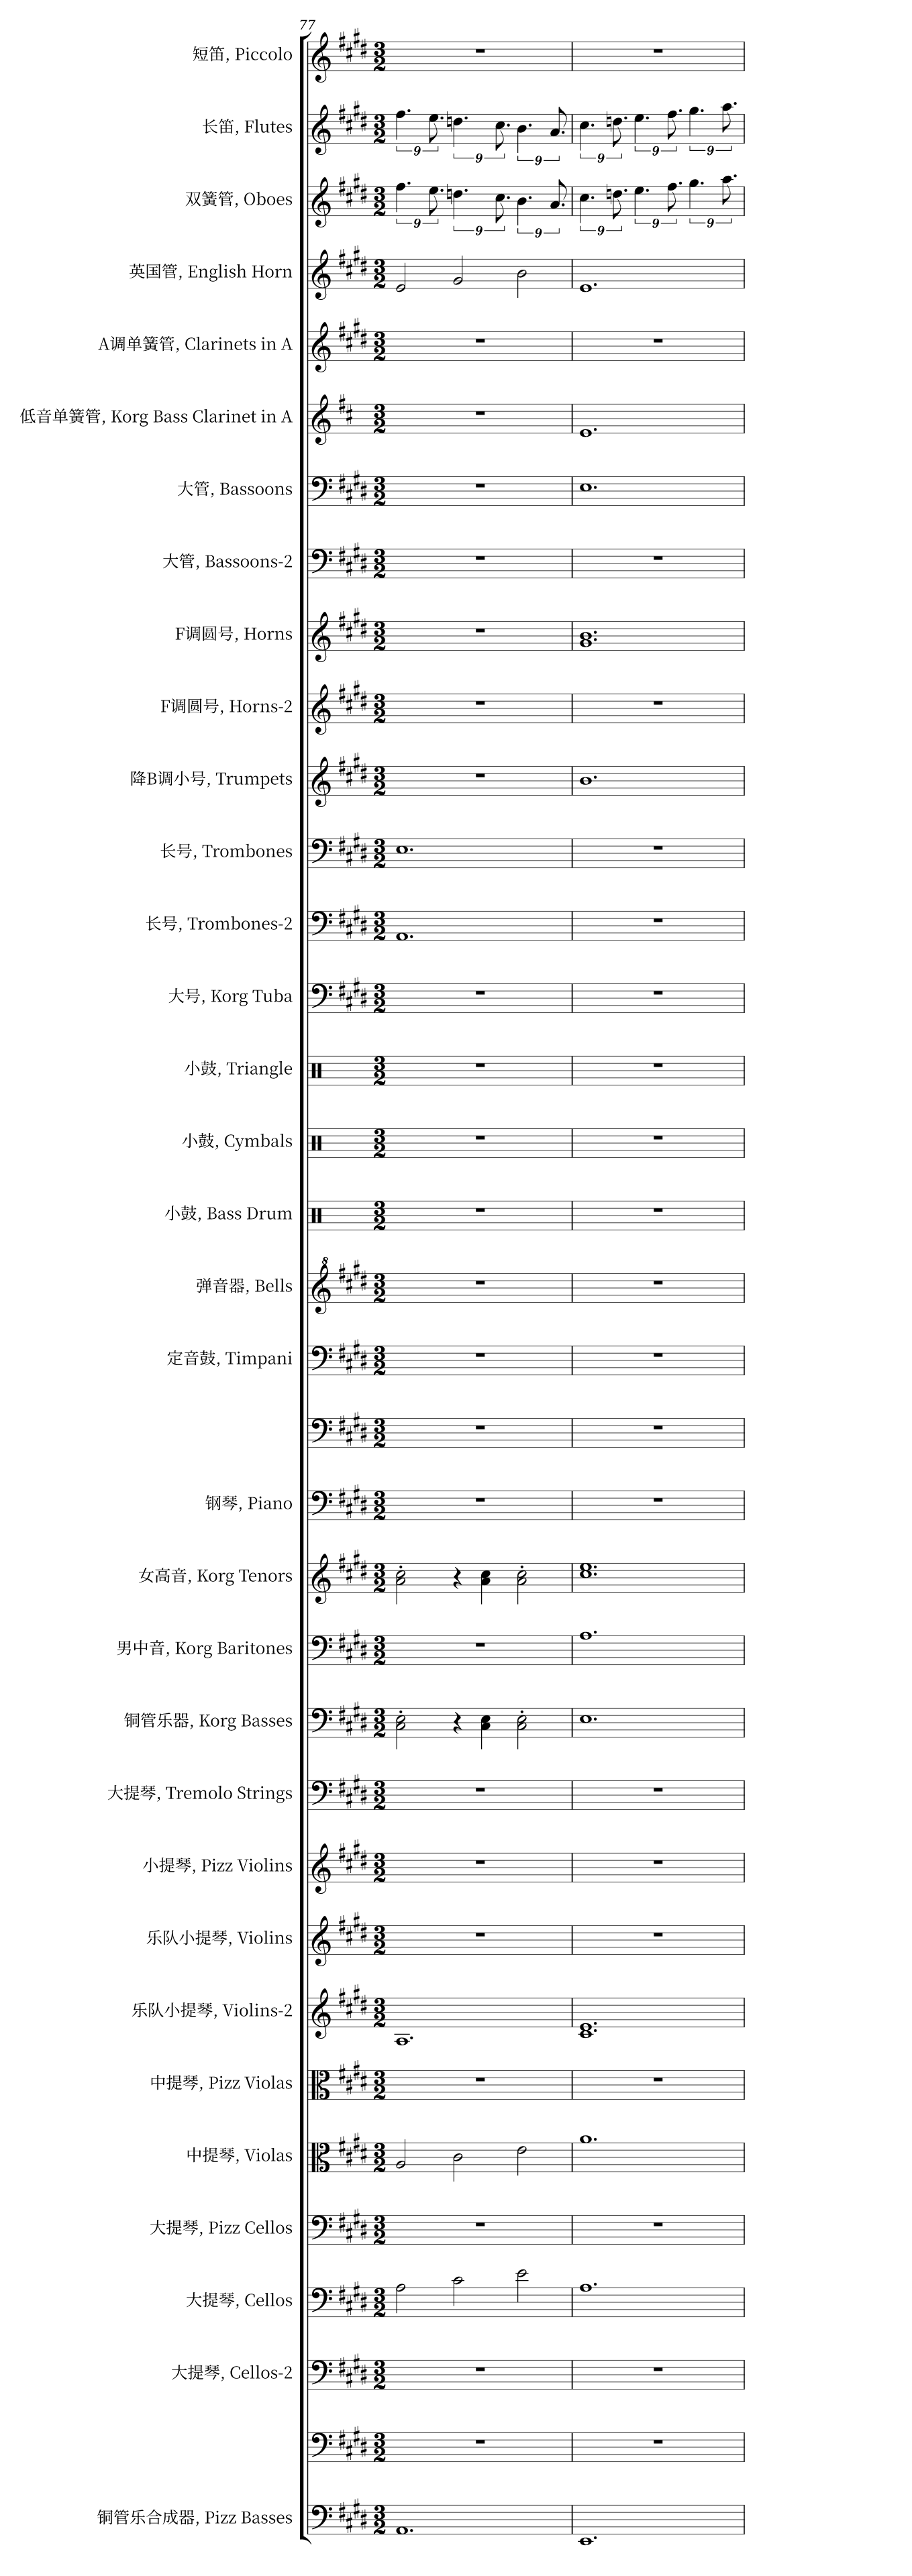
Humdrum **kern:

**kern	**kern	**kern	**kern	**kern	**kern	**kern	**kern	**kern	**kern	**kern	**kern	**kern	**kern	**kern	**kern	**kern	**kern	**kern	**kern	**kern	**kern	**kern	**kern	**kern	**kern	**kern	**kern	**kern	**kern	**kern	**kern	**kern	**kern	**kern
*part33	*part33	*part32	*part31	*part30	*part29	*part28	*part27	*part26	*part25	*part24	*part23	*part22	*part21	*part20	*part20	*part19	*part18	*part17	*part16	*part15	*part14	*part13	*part12	*part11	*part10	*part9	*part8	*part7	*part6	*part5	*part4	*part3	*part2	*part1
*staff35	*staff34	*staff33	*staff32	*staff31	*staff30	*staff29	*staff28	*staff27	*staff26	*staff25	*staff24	*staff23	*staff22	*staff21	*staff20	*staff19	*staff18	*staff17	*staff16	*staff15	*staff14	*staff13	*staff12	*staff11	*staff10	*staff9	*staff8	*staff7	*staff6	*staff5	*staff4	*staff3	*staff2	*staff1
*I"铜管乐合成器, Pizz Basses	*	*I"大提琴, Cellos-2	*I"大提琴, Cellos	*I"大提琴, Pizz Cellos	*I"中提琴, Violas	*I"中提琴, Pizz Violas	*I"乐队小提琴, Violins-2	*I"乐队小提琴, Violins	*I"小提琴, Pizz Violins	*I"大提琴, Tremolo Strings	*I"铜管乐器, Korg Basses	*I"男中音, Korg Baritones	*I"女高音, Korg Tenors	*I"钢琴, Piano	*	*I"定音鼓, Timpani	*I"弹音器, Bells	*I"小鼓, Bass Drum	*I"小鼓, Cymbals	*I"小鼓, Triangle	*I"大号, Korg Tuba	*I"长号, Trombones-2	*I"长号, Trombones	*I"降B调小号, Trumpets	*I"F调圆号, Horns-2	*I"F调圆号, Horns	*I"大管, Bassoons-2	*I"大管, Bassoons	*I"低音单簧管, Korg Bass Clarinet in A	*I"A调单簧管, Clarinets in A	*I"英国管, English Horn	*I"双簧管, Oboes	*I"长笛, Flutes	*I"短笛, Piccolo
*	*	*	*	*	*I'Vla.	*I'Vla.	*I'Vlns.	*I'Vlns.	*I'Vln.	*	*	*I'Bar.	*	*I'Pno.	*	*I'Timp.	*	*	*	*	*I'Tba.	*I'Tbn.	*I'Tbn.	*I'B♭ Tpt.	*I'F Hn.	*I'F Hn.	*I'Bsn.	*I'Bsn.	*I'B. Cl.	*I'A Cl.	*I'E. Hn.	*I'Ob.	*I'Fl.	*I'Picc.
*clefF4	*clefF4	*clefF4	*clefF4	*clefF4	*clefC3	*clefC3	*clefG2	*clefG2	*clefG2	*clefF4	*clefF4	*clefF4	*clefG2	*clefF4	*clefF4	*clefF4	*clefG^2	*clefX	*clefX	*clefX	*clefF4	*clefF4	*clefF4	*clefG2	*clefG2	*clefG2	*clefF4	*clefF4	*clefG2	*clefG2	*clefG2	*clefG2	*clefG2	*clefG2
*	*	*	*	*	*	*	*	*	*	*	*	*	*	*	*	*	*	*	*	*	*	*	*	*ITrd1c2	*ITrd4c7	*ITrd4c7	*	*	*ITrd8c14	*ITrd2c3	*ITrd4c7	*	*	*ITrd-7c-12
*k[f#c#g#d#]	*k[f#c#g#d#]	*k[f#c#g#d#]	*k[f#c#g#d#]	*k[f#c#g#d#]	*k[f#c#g#d#]	*k[f#c#g#d#]	*k[f#c#g#d#]	*k[f#c#g#d#]	*k[f#c#g#d#]	*k[f#c#g#d#]	*k[f#c#g#d#]	*k[f#c#g#d#]	*k[f#c#g#d#]	*k[f#c#g#d#]	*k[f#c#g#d#]	*k[f#c#g#d#]	*k[f#c#g#d#]	*k[]	*k[]	*k[]	*k[f#c#g#d#]	*k[f#c#g#d#]	*k[f#c#g#d#]	*k[f#c#]	*k[f#c#g#]	*k[f#c#g#]	*k[f#c#g#d#]	*k[f#c#g#d#]	*k[f#c#]	*k[f#c#g#d#a#e#b#]	*k[f#c#g#]	*k[f#c#g#d#]	*k[f#c#g#d#]	*k[f#c#g#d#]
*M3/2	*M3/2	*M3/2	*M3/2	*M3/2	*M3/2	*M3/2	*M3/2	*M3/2	*M3/2	*M3/2	*M3/2	*M3/2	*M3/2	*M3/2	*M3/2	*M3/2	*M3/2	*M3/2	*M3/2	*M3/2	*M3/2	*M3/2	*M3/2	*M3/2	*M3/2	*M3/2	*M3/2	*M3/2	*M3/2	*M3/2	*M3/2	*M3/2	*M3/2	*M3/2
=77	=77	=77	=77	=77	=77	=77	=77	=77	=77	=77	=77	=77	=77	=77	=77	=77	=77	=77	=77	=77	=77	=77	=77	=77	=77	=77	=77	=77	=77	=77	=77	=77	=77	=77
1.AA	1.r	1.r	2A\	1.r	2A/	1.r	1.A	1.r	1.r	1.r	2C#\' 2E\'	1.r	2a\' 2cc#\'	1.r	1.r	1.r	1.r	1.r	1.r	1.r	1.r	1.AA	1.E	1.r	1.r	1.r	1.r	1.r	1.r	1.r	2A/	9%2.ff#\	9%2.ff#\	1.r
.	.	.	.	.	.	.	.	.	.	.	.	.	.	.	.	.	.	.	.	.	.	.	.	.	.	.	.	.	.	.	.	9.ee\	9.ee\	.
.	.	.	2c#\	.	2c#\	.	.	.	.	.	4r	.	4r	.	.	.	.	.	.	.	.	.	.	.	.	.	.	.	.	.	2c#/	9%2.ddn\	9%2.ddn\	.
.	.	.	.	.	.	.	.	.	.	.	4C#\ 4E\	.	4a\ 4cc#\	.	.	.	.	.	.	.	.	.	.	.	.	.	.	.	.	.	.	.	.	.
.	.	.	.	.	.	.	.	.	.	.	.	.	.	.	.	.	.	.	.	.	.	.	.	.	.	.	.	.	.	.	.	9.cc#\	9.cc#\	.
.	.	.	2e\	.	2e\	.	.	.	.	.	2C#\' 2E\'	.	2a\' 2cc#\'	.	.	.	.	.	.	.	.	.	.	.	.	.	.	.	.	.	2e\	9%2.b\	9%2.b\	.
.	.	.	.	.	.	.	.	.	.	.	.	.	.	.	.	.	.	.	.	.	.	.	.	.	.	.	.	.	.	.	.	9.a/	9.a/	.
=78	=78	=78	=78	=78	=78	=78	=78	=78	=78	=78	=78	=78	=78	=78	=78	=78	=78	=78	=78	=78	=78	=78	=78	=78	=78	=78	=78	=78	=78	=78	=78	=78	=78	=78
1.EE	1.r	1.r	1.A	1.r	1.a	1.r	1.c# 1.e	1.r	1.r	1.r	1.E	1.A	1.cc# 1.ee	1.r	1.r	1.r	1.r	1.r	1.r	1.r	1.r	1.r	1.r	1.a	1.r	1.c# 1.e	1.r	1.E	1.E	1.r	1.A	9%2.cc#\	9%2.cc#\	1.r
.	.	.	.	.	.	.	.	.	.	.	.	.	.	.	.	.	.	.	.	.	.	.	.	.	.	.	.	.	.	.	.	9.ddn\	9.ddn\	.
.	.	.	.	.	.	.	.	.	.	.	.	.	.	.	.	.	.	.	.	.	.	.	.	.	.	.	.	.	.	.	.	9%2.ee\	9%2.ee\	.
.	.	.	.	.	.	.	.	.	.	.	.	.	.	.	.	.	.	.	.	.	.	.	.	.	.	.	.	.	.	.	.	9.ff#\	9.ff#\	.
.	.	.	.	.	.	.	.	.	.	.	.	.	.	.	.	.	.	.	.	.	.	.	.	.	.	.	.	.	.	.	.	9%2.gg#\	9%2.gg#\	.
.	.	.	.	.	.	.	.	.	.	.	.	.	.	.	.	.	.	.	.	.	.	.	.	.	.	.	.	.	.	.	.	9.aa\	9.aa\	.
=	=	=	=	=	=	=	=	=	=	=	=	=	=	=	=	=	=	=	=	=	=	=	=	=	=	=	=	=	=	=	=	=	=	=
*-	*-	*-	*-	*-	*-	*-	*-	*-	*-	*-	*-	*-	*-	*-	*-	*-	*-	*-	*-	*-	*-	*-	*-	*-	*-	*-	*-	*-	*-	*-	*-	*-	*-	*-
